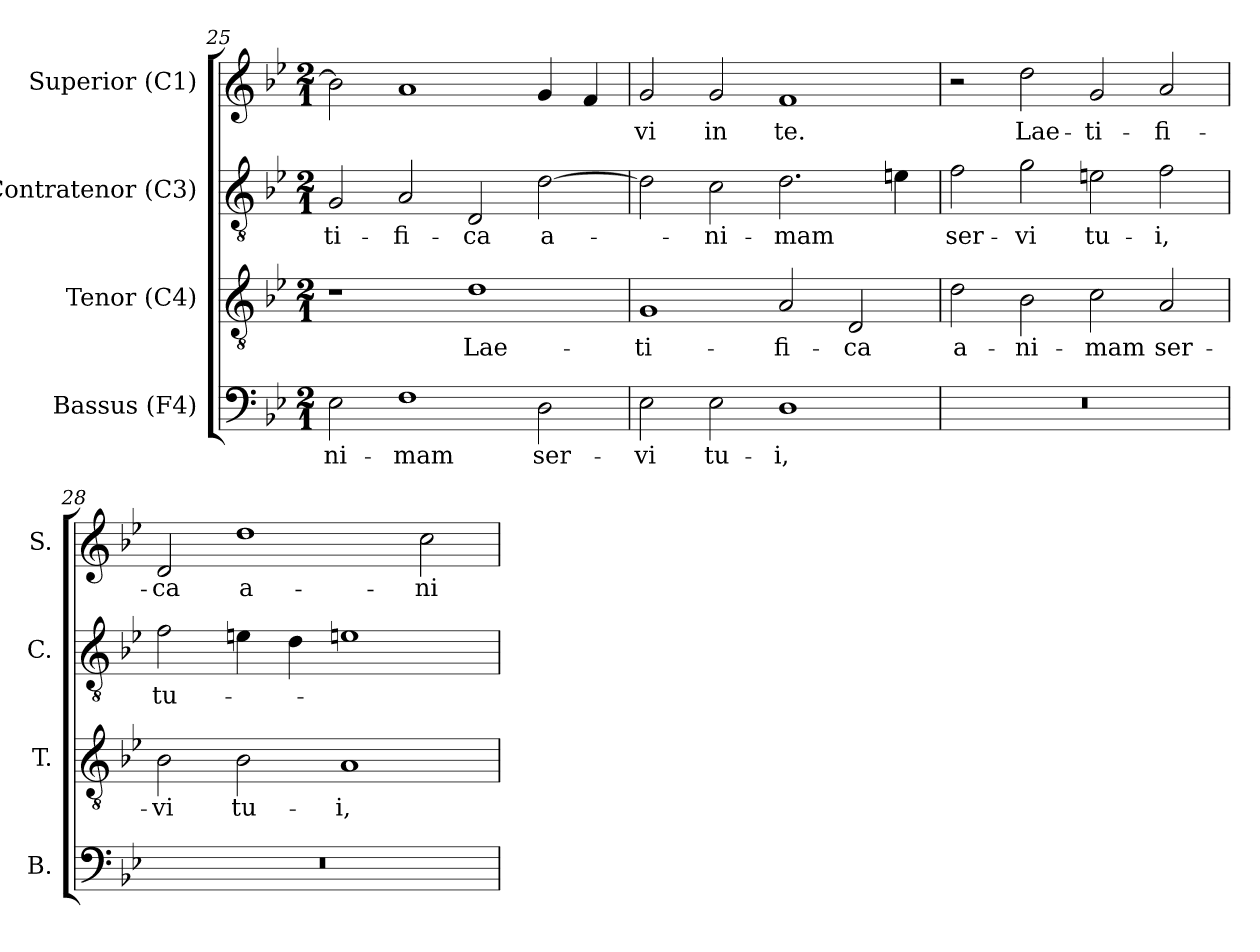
**kern	**text	**kern	**text	**kern	**text	**kern	**text
*part4	*part4	*part3	*part3	*part2	*part2	*part1	*part1
*staff4	*staff4	*staff3	*staff3	*staff2	*staff2	*staff1	*staff1
*I"Bassus (F4)	*	*I"Tenor (C4)	*	*I"Contratenor (C3)	*	*I"Superior (C1)	*
*I'B.	*	*I'T.	*	*I'C.	*	*I'S.	*
!!LO:LB:g=z
*clefF4	*	*clefGv2	*	*clefGv2	*	*clefG2	*
*	*	*ITrd7c12	*	*ITrd7c12	*	*	*
*k[b-e-]	*	*k[b-e-]	*	*k[b-e-]	*	*k[b-e-]	*
*B-:	*	*B-:	*	*B-:	*	*B-:	*
*M2/1	*	*M2/1	*	*M2/1	*	*M2/1	*
=25	=25	=25	=25	=25	=25	=25	=25
!	!LO:LY:b:color=#000000	!	!	!	!	!	!
!	!	!	!	!	!LO:LY:b:color=#000000	!	!
2E-i\	-ni-	1r	.	2GGi/	-ti-	2b-i\]	.
!	!LO:LY:b:color=#000000	!	!	!	!	!	!
!	!	!	!	!	!LO:LY:b:color=#000000	!	!
1Fi	-mam	.	.	2AAi/	-fi-	1ai	.
!	!	!	!LO:LY:b:color=#000000	!	!	!	!
!	!	!	!	!	!LO:LY:b:color=#000000	!	!
.	.	1Di	Lae-	2DDi/	-ca	.	.
!	!LO:LY:b:color=#000000	!	!	!	!	!	!
!	!	!	!	!	!LO:LY:b:color=#000000	!	!
2Di\	ser-	.	.	[2Di\	a-	4gi/	.
.	.	.	.	.	.	4fi/	.
=26	=26	=26	=26	=26	=26	=26	=26
!	!LO:LY:b:color=#000000	!	!	!	!	!	!
!	!	!	!LO:LY:b:color=#000000	!	!	!	!
!	!	!	!	!	!	!	!LO:LY:b:color=#000000
2E-i\	-vi	1GGi	-ti-	2Di\]	.	2gi/	-vi
!	!LO:LY:b:color=#000000	!	!	!	!	!	!
!	!	!	!	!	!LO:LY:b:color=#000000	!	!
!	!	!	!	!	!	!	!LO:LY:b:color=#000000
2E-i\	tu-	.	.	2Ci\	-ni-	2gi/	in
!	!LO:LY:b:color=#000000	!	!	!	!	!	!
!	!	!	!LO:LY:b:color=#000000	!	!	!	!
!	!	!	!	!	!LO:LY:b:color=#000000	!	!
!	!	!	!	!	!	!	!LO:LY:b:color=#000000
1Di	-i,	2AAi/	-fi-	2.Di\	-mam	1fi	te.
!	!	!	!LO:LY:b:color=#000000	!	!	!	!
.	.	2DDi/	-ca	.	.	.	.
.	.	.	.	4Eni\	.	.	.
=27	=27	=27	=27	=27	=27	=27	=27
!LO:N:vis=1	!	!	!	!	!	!	!
!	!	!	!LO:LY:b:color=#000000	!	!	!	!
!	!	!	!	!	!LO:LY:b:color=#000000	!	!
0r	.	2Di\	a-	2Fi\	ser-	2r	.
!	!	!	!LO:LY:b:color=#000000	!	!	!	!
!	!	!	!	!	!LO:LY:b:color=#000000	!	!
!	!	!	!	!	!	!	!LO:LY:b:color=#000000
.	.	2BB-i\	-ni-	2Gi\	-vi	2ddi\	Lae-
!	!	!	!LO:LY:b:color=#000000	!	!	!	!
!	!	!	!	!	!LO:LY:b:color=#000000	!	!
!	!	!	!	!	!	!	!LO:LY:b:color=#000000
.	.	2Ci\	-mam	2Eni\	tu-	2gi/	-ti-
!	!	!	!LO:LY:b:color=#000000	!	!	!	!
!	!	!	!	!	!LO:LY:b:color=#000000	!	!
!	!	!	!	!	!	!	!LO:LY:b:color=#000000
.	.	2AAi/	ser-	2Fi\	-i,	2ai/	-fi-
=28	=28	=28	=28	=28	=28	=28	=28
!LO:N:vis=1	!	!	!	!	!	!	!
!	!	!	!LO:LY:b:color=#000000	!	!	!	!
!	!	!	!	!	!LO:LY:b:color=#000000	!	!
!	!	!	!	!	!	!	!LO:LY:b:color=#000000
0r	.	2BB-i\	-vi	2Fi\	tu-	2di/	-ca
!	!	!	!LO:LY:b:color=#000000	!	!	!	!
!	!	!	!	!	!	!	!LO:LY:b:color=#000000
.	.	2BB-i\	tu-	4Eni\	.	1ddi	a-
.	.	.	.	4Di\	.	.	.
!	!	!	!LO:LY:b:color=#000000	!	!	!	!
.	.	1AAi	-i,	1Eni	.	.	.
!	!	!	!	!	!	!	!LO:LY:b:color=#000000
.	.	.	.	.	.	2cci\	-ni-
=	=	=	=	=	=	=	=
*-	*-	*-	*-	*-	*-	*-	*-
